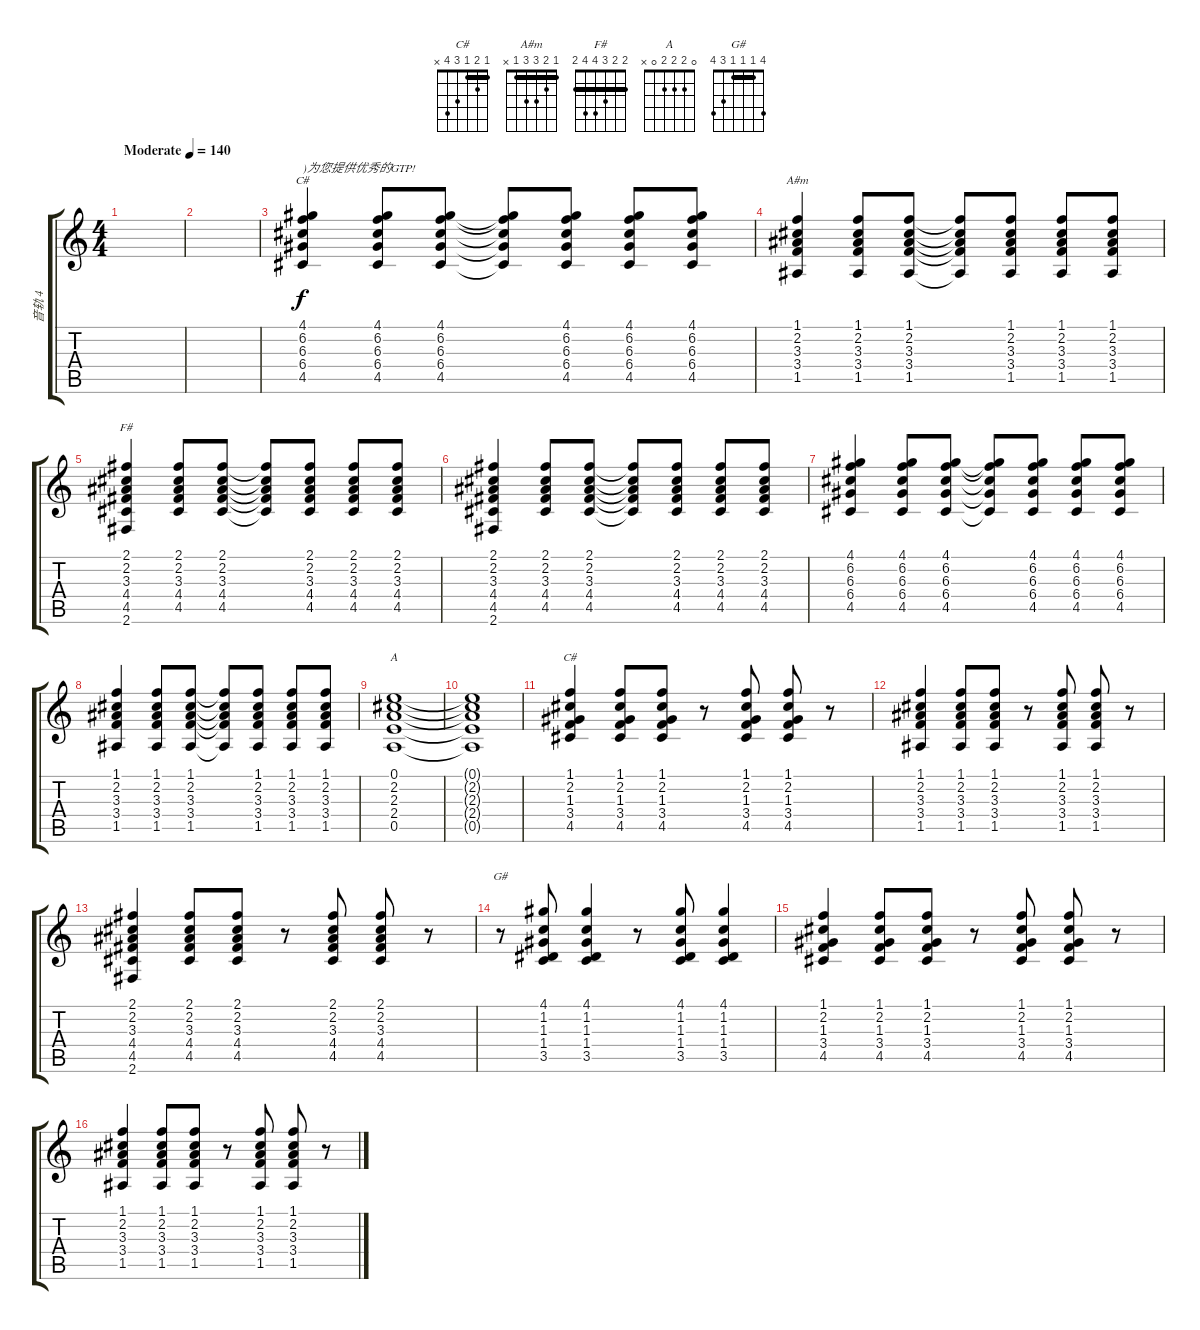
\track ("音轨 4" "音轨 4") {instrument acousticguitarsteel}
\staff {score tabs}
\tuning (E4 B3 G3 D3 A2 E2) {hide}
\chord ("C#" 4 6 6 6 4 x) {firstfret 4 barre 4}
\chord ("A#m" 1 2 3 3 1 x) {barre 1}
\chord ("F#" 2 2 3 4 4 2) {barre 2}
\chord ("A" 0 2 2 2 0 x)
\chord ("C#" 1 2 1 3 4 x) {barre 1}
\chord ("G#" 4 1 1 1 3 4) {barre 1}
\ts (4 4)
\tempo (140 "Moderate")
\clef g2
\ks c
|
|
(4.1 6.2 6.3 6.4 4.5).4{ch "C#" txt ")为您提供优秀的GTP!"} (4.1 6.2 6.3 6.4 4.5).8 (4.1 6.2 6.3 6.4 4.5).8 (4.1{t} 6.2{t} 6.3{t} 6.4{t} 4.5{t}).8 (4.1 6.2 6.3 6.4 4.5).8 (4.1 6.2 6.3 6.4 4.5).8 (4.1 6.2 6.3 6.4 4.5).8 |
(1.1 2.2 3.3 3.4 1.5).4{ch "A#m"} (1.1 2.2 3.3 3.4 1.5).8 (1.1 2.2 3.3 3.4 1.5).8 (1.1{t} 2.2{t} 3.3{t} 3.4{t} 1.5{t}).8 (1.1 2.2 3.3 3.4 1.5).8 (1.1 2.2 3.3 3.4 1.5).8 (1.1 2.2 3.3 3.4 1.5).8 |
(2.1 2.2 3.3 4.4 4.5 2.6).4{ch "F#"} (2.1 2.2 3.3 4.4 4.5).8 (2.1 2.2 3.3 4.4 4.5).8 (2.1{t} 2.2{t} 3.3{t} 4.4{t} 4.5{t}).8 (2.1 2.2 3.3 4.4 4.5).8 (2.1 2.2 3.3 4.4 4.5).8 (2.1 2.2 3.3 4.4 4.5).8 |
(2.1 2.2 3.3 4.4 4.5 2.6).4 (2.1 2.2 3.3 4.4 4.5).8 (2.1 2.2 3.3 4.4 4.5).8 (2.1{t} 2.2{t} 3.3{t} 4.4{t} 4.5{t}).8 (2.1 2.2 3.3 4.4 4.5).8 (2.1 2.2 3.3 4.4 4.5).8 (2.1 2.2 3.3 4.4 4.5).8 |
(4.1 6.2 6.3 6.4 4.5).4 (4.1 6.2 6.3 6.4 4.5).8 (4.1 6.2 6.3 6.4 4.5).8 (4.1{t} 6.2{t} 6.3{t} 6.4{t} 4.5{t}).8 (4.1 6.2 6.3 6.4 4.5).8 (4.1 6.2 6.3 6.4 4.5).8 (4.1 6.2 6.3 6.4 4.5).8 |
(1.1 2.2 3.3 3.4 1.5).4 (1.1 2.2 3.3 3.4 1.5).8 (1.1 2.2 3.3 3.4 1.5).8 (1.1{t} 2.2{t} 3.3{t} 3.4{t} 1.5{t}).8 (1.1 2.2 3.3 3.4 1.5).8 (1.1 2.2 3.3 3.4 1.5).8 (1.1 2.2 3.3 3.4 1.5).8 |
(0.1 2.2 2.3 2.4 0.5).1{ch "A"} |
(0.1{t} 2.2{t} 2.3{t} 2.4{t} 0.5{t}).1 |
(1.1 2.2 1.3 3.4 4.5).4{ch "C#"} (1.1 2.2 1.3 3.4 4.5).8 (1.1 2.2 1.3 3.4 4.5).8 r.8 (1.1 2.2 1.3 3.4 4.5).8 (1.1 2.2 1.3 3.4 4.5).8 r.8 |
(1.1 2.2 3.3 3.4 1.5).4 (1.1 2.2 3.3 3.4 1.5).8 (1.1 2.2 3.3 3.4 1.5).8 r.8 (1.1 2.2 3.3 3.4 1.5).8 (1.1 2.2 3.3 3.4 1.5).8 r.8 |
(2.1 2.2 3.3 4.4 4.5 2.6).4 (2.1 2.2 3.3 4.4 4.5).8 (2.1 2.2 3.3 4.4 4.5).8 r.8 (2.1 2.2 3.3 4.4 4.5).8 (2.1 2.2 3.3 4.4 4.5).8 r.8 |
r.8{ch "G#"} (4.1 1.2 1.3 1.4 3.5).8 (4.1 1.2 1.3 1.4 3.5).4 r.8 (4.1 1.2 1.3 1.4 3.5).8 (4.1 1.2 1.3 1.4 3.5).4 |
(1.1 2.2 1.3 3.4 4.5).4 (1.1 2.2 1.3 3.4 4.5).8 (1.1 2.2 1.3 3.4 4.5).8 r.8 (1.1 2.2 1.3 3.4 4.5).8 (1.1 2.2 1.3 3.4 4.5).8 r.8 |
(1.1 2.2 3.3 3.4 1.5).4 (1.1 2.2 3.3 3.4 1.5).8 (1.1 2.2 3.3 3.4 1.5).8 r.8 (1.1 2.2 3.3 3.4 1.5).8 (1.1 2.2 3.3 3.4 1.5).8 r.8
